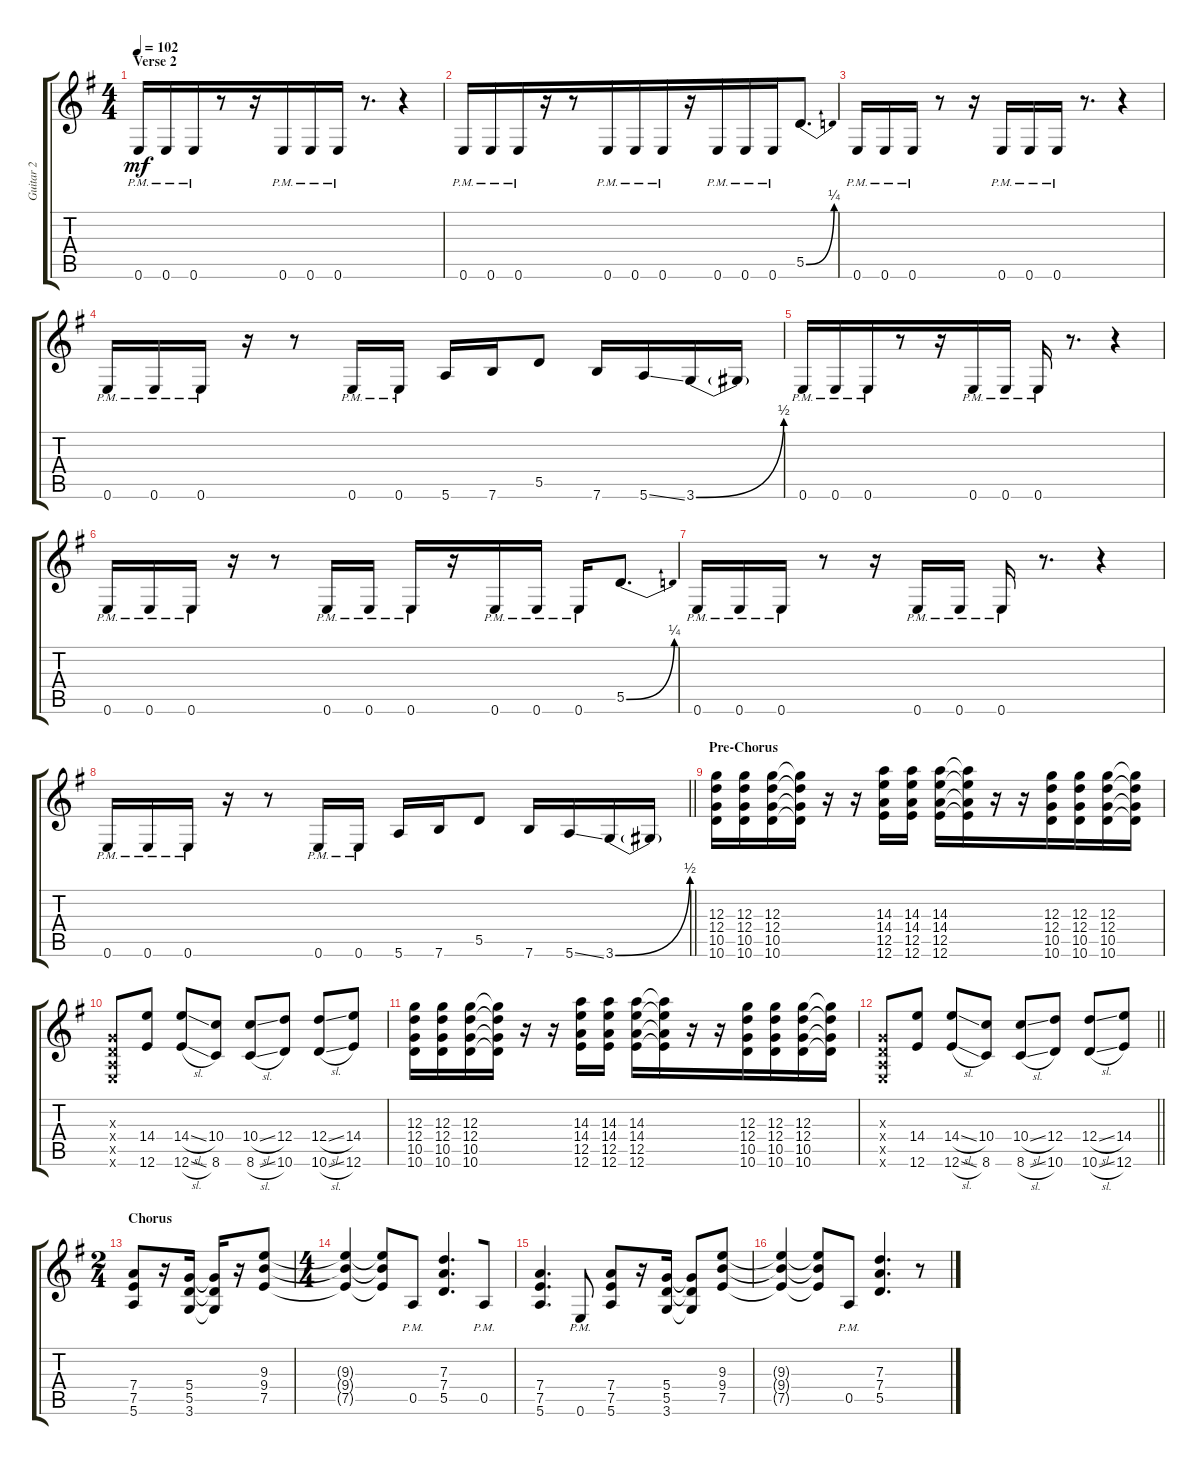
\track ("Guitar 2" "Guitar 2") {instrument distortionguitar}
\staff {score tabs}
\tuning (E4 B3 G3 D3 A2 E2) {hide}
\ts (4 4)
\section ("" "Verse 2")
\tempo 102
\clef g2
\ks g
0.6{pm}.16{dy mf beam merge} 0.6{pm}.16{beam merge} 0.6{pm}.16{beam merge} r.8{beam merge} r.16{beam merge} 0.6{pm}.16{beam merge} 0.6{pm}.16{beam merge} 0.6{pm}.16{beam merge} r.8{d beam merge} r.4 |
0.6{pm}.16{beam merge} 0.6{pm}.16{beam merge} 0.6{pm}.16{beam merge} r.16 r.8{beam merge} 0.6{pm}.16{beam merge} 0.6{pm}.16{beam merge} 0.6{pm}.16{beam merge} r.16{beam merge} 0.6{pm}.16{beam merge} 0.6{pm}.16{beam merge} 0.6{pm}.16{beam merge} 5.5{be (bend 0 0 60 1)}.8{d} |
0.6{pm}.16{beam merge} 0.6{pm}.16{beam merge} 0.6{pm}.16 r.8 r.16{beam merge} 0.6{pm}.16 0.6{pm}.16{beam merge} 0.6{pm}.16 r.8{d} r.4 |
0.6{pm}.16{beam merge} 0.6{pm}.16 0.6{pm}.16 r.16{beam merge} r.8{beam merge} 0.6{pm}.16{beam merge} 0.6{pm}.16 5.6.16{beam merge} 7.6.16{beam merge} 5.5.8 7.6.16 5.6{ss}.16 3.6{be (bend 0 0 60 2)}.16 3.6{t}.16 |
0.6{pm}.16{beam merge} 0.6{pm}.16{beam merge} 0.6{pm}.16{beam merge} r.8{beam merge} r.16{beam merge} 0.6{pm}.16 0.6{pm}.16 0.6{pm}.16{beam merge} r.8{d beam merge} r.4 |
0.6{pm}.16 0.6{pm}.16{beam merge} 0.6{pm}.16 r.16 r.8 0.6{pm}.16 0.6{pm}.16 0.6{pm}.16 r.16 0.6{pm}.16 0.6{pm}.16 0.6{pm}.16 5.5{be (bend 0 0 60 1)}.8{d} |
0.6{pm}.16{beam merge} 0.6{pm}.16 0.6{pm}.16 r.8 r.16 0.6{pm}.16 0.6{pm}.16 0.6{pm}.16 r.8{d} r.4 |
\barLineRight lightlight
0.6{pm}.16{beam merge} 0.6{pm}.16 0.6{pm}.16 r.16{beam merge} r.8{beam merge} 0.6{pm}.16{beam merge} 0.6{pm}.16 5.6.16{beam merge} 7.6.16{beam merge} 5.5.8 7.6.16 5.6{ss}.16 3.6{be (bend 0 0 60 2)}.16 3.6{t}.16 |
\section ("" "Pre-Chorus")
(12.3 12.4 10.5 10.6).16 (12.3 12.4 10.5 10.6).16 (12.3 12.4 10.5 10.6).16 (12.3{t} 12.4{t} 10.5{t} 10.6{t}).16 r.16 r.16 (14.3 14.4 12.5 12.6).16 (14.3 14.4 12.5 12.6).16 (14.3 14.4 12.5 12.6).16 (14.3{t} 14.4{t} 12.5{t} 12.6{t}).16{beam merge} r.16 r.16 (12.3 12.4 10.5 10.6).16 (12.3 12.4 10.5 10.6).16 (12.3 12.4 10.5 10.6).16 (12.3{t} 12.4{t} 10.5{t} 10.6{t}).16 |
(0.3{x} 0.4{x} 0.5{x} 0.6{x}).8 (14.4 12.6).8 (14.4{sl} 12.6{sl}).8 (10.4 8.6).8 (10.4{sl} 8.6{sl}).8 (12.4 10.6).8 (12.4{sl} 10.6{sl}).8 (14.4 12.6).8 |
(12.3 12.4 10.5 10.6).16 (12.3 12.4 10.5 10.6).16 (12.3 12.4 10.5 10.6).16 (12.3{t} 12.4{t} 10.5{t} 10.6{t}).16 r.16 r.16 (14.3 14.4 12.5 12.6).16 (14.3 14.4 12.5 12.6).16 (14.3 14.4 12.5 12.6).16 (14.3{t} 14.4{t} 12.5{t} 12.6{t}).16{beam merge} r.16 r.16 (12.3 12.4 10.5 10.6).16 (12.3 12.4 10.5 10.6).16 (12.3 12.4 10.5 10.6).16 (12.3{t} 12.4{t} 10.5{t} 10.6{t}).16 |
\barLineRight lightlight
(0.3{x} 0.4{x} 0.5{x} 0.6{x}).8 (14.4 12.6).8 (14.4{sl} 12.6{sl}).8 (10.4 8.6).8 (10.4{sl} 8.6{sl}).8 (12.4 10.6).8 (12.4{sl} 10.6{sl}).8 (14.4 12.6).8 |
\ts (2 4)
\section ("" "Chorus")
(7.4 7.5 5.6).8 r.16 (5.4 5.5 3.6).16 (5.4{t} 5.5{t} 3.6{t}).16 r.16 (9.3 9.4 7.5).8 |
\ts (4 4)
(9.3{t} 9.4{t} 7.5{t}).4 (9.3{t} 9.4{t} 7.5{t}).8 0.5{pm}.8 (7.3 7.4 5.5).4{d beam merge} 0.5{pm}.8 |
(7.4 7.5 5.6).4{d} 0.6{pm}.8 (7.4 7.5 5.6).8 r.16 (5.4 5.5 3.6).16 (5.4{t} 5.5{t} 3.6{t}).8 (9.3 9.4 7.5).8 |
(9.3{t} 9.4{t} 7.5{t}).4 (9.3{t} 9.4{t} 7.5{t}).8 0.5{pm}.8 (7.3 7.4 5.5).4{d} r.8
